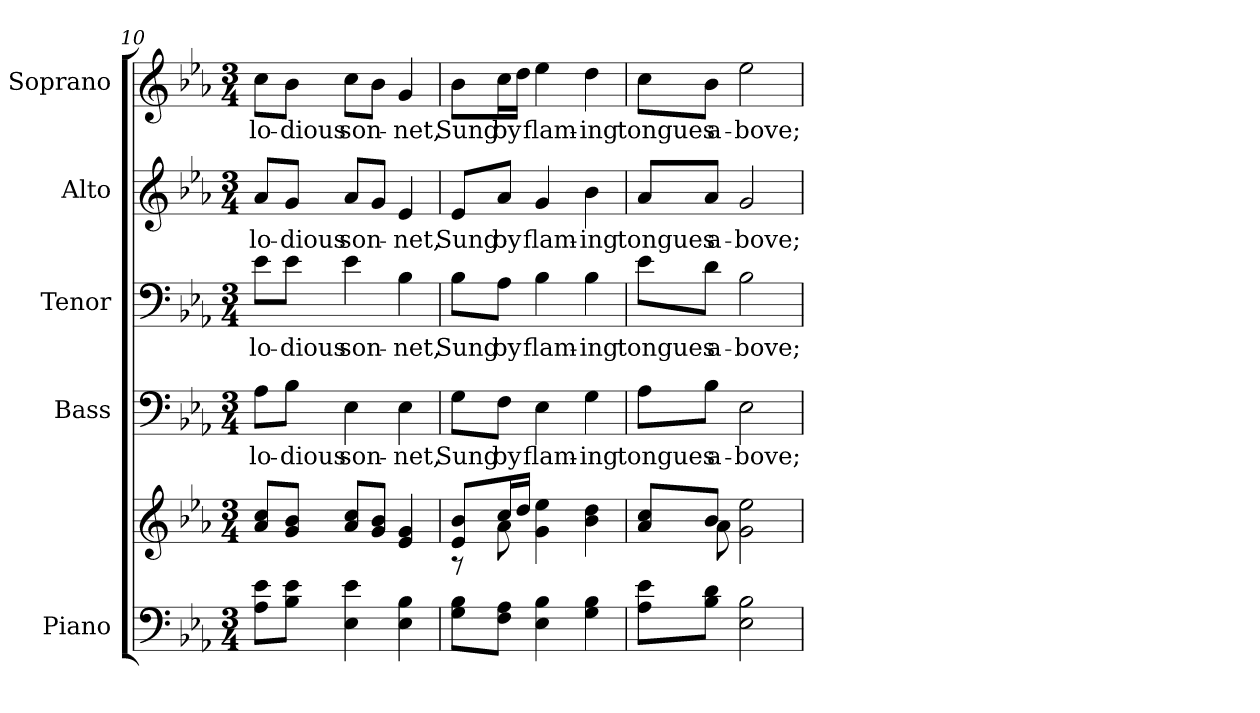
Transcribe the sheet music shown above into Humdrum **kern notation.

**kern	**kern	**kern	**text	**kern	**text	**kern	**text	**kern	**text
*part5	*part5	*part4	*part4	*part3	*part3	*part2	*part2	*part1	*part1
*staff6	*staff5	*staff4	*staff4	*staff3	*staff3	*staff2	*staff2	*staff1	*staff1
*I"Piano	*	*I"Bass	*	*I"Tenor	*	*I"Alto	*	*I"Soprano	*
*I'Pno.	*	*I'B.	*	*I'T.	*	*I'A.	*	*I'S.	*
*clefF4	*clefG2	*clefF4	*	*clefF4	*	*clefG2	*	*clefG2	*
*k[b-e-a-]	*k[b-e-a-]	*k[b-e-a-]	*	*k[b-e-a-]	*	*k[b-e-a-]	*	*k[b-e-a-]	*
*E-:	*E-:	*E-:	*	*E-:	*	*E-:	*	*E-:	*
*M3/4	*M3/4	*M3/4	*	*M3/4	*	*M3/4	*	*M3/4	*
=10	=10	=10	=10	=10	=10	=10	=10	=10	=10
!	!	!	!LO:LY:b:color=#000000	!	!	!	!	!	!
!	!	!	!	!	!LO:LY:b:color=#000000	!	!	!	!
!	!	!	!	!	!	!	!LO:LY:b:color=#000000	!	!
!	!	!	!	!	!	!	!	!	!LO:LY:b:color=#000000
8A-i\ 8e-iL	8a-i/ 8cciL	8A-i\L	-lo-	8e-i\L	-lo-	8a-i/L	-lo-	8cci\L	-lo-
!	!	!	!LO:LY:b:color=#000000	!	!	!	!	!	!
!	!	!	!	!	!LO:LY:b:color=#000000	!	!	!	!
!	!	!	!	!	!	!	!LO:LY:b:color=#000000	!	!
!	!	!	!	!	!	!	!	!	!LO:LY:b:color=#000000
8B-i\ 8e-iJ	8gi/ 8b-iJ	8B-i\J	-dious	8e-i\J	-dious	8gi/J	-dious	8b-i\J	-dious
!	!	!	!LO:LY:b:color=#000000	!	!	!	!	!	!
!	!	!	!	!	!LO:LY:b:color=#000000	!	!	!	!
!	!	!	!	!	!	!	!LO:LY:b:color=#000000	!	!
!	!	!	!	!	!	!	!	!	!LO:LY:b:color=#000000
4E-i\ 4e-i	8a-i/ 8cciL	4E-i\	son-	4e-i\	son-	8a-i/L	son-	8cci\L	son-
.	8gi/ 8b-iJ	.	.	.	.	8gi/J	.	8b-i\J	.
!	!	!	!LO:LY:b:color=#000000	!	!	!	!	!	!
!	!	!	!	!	!LO:LY:b:color=#000000	!	!	!	!
!	!	!	!	!	!	!	!LO:LY:b:color=#000000	!	!
!	!	!	!	!	!	!	!	!	!LO:LY:b:color=#000000
4E-i\ 4B-i	4e-i/ 4gi	4E-i\	-net,	4B-i\	-net,	4e-i/	-net,	4gi/	-net,
!!LO:PB:g=z
=11	=11	=11	=11	=11	=11	=11	=11	=11	=11
*	*^	*	*	*	*	*	*	*	*
!	!	!	!	!LO:LY:b:color=#000000	!	!	!	!	!	!
!	!	!	!	!	!	!LO:LY:b:color=#000000	!	!	!	!
!	!	!	!	!	!	!	!	!LO:LY:b:color=#000000	!	!
!	!	!	!	!	!	!	!	!	!	!LO:LY:b:color=#000000
8Gi\ 8B-iL	8e-i/ 8b-iL	8r	8Gi\L	Sung	8B-i\L	Sung	8e-i/L	Sung	8b-i\L	Sung
!	!	!	!	!LO:LY:b:color=#000000	!	!	!	!	!	!
!	!	!	!	!	!	!LO:LY:b:color=#000000	!	!	!	!
!	!	!	!	!	!	!	!	!LO:LY:b:color=#000000	!	!
!	!	!	!	!	!	!	!	!	!	!LO:LY:b:color=#000000
8Fi\ 8A-iJ	16cci/L	8a-i\	8Fi\J	by	8A-i\J	by	8a-i/J	by	16cci\L	by
.	16ddi/JJ	.	.	.	.	.	.	.	16ddi\JJ	.
!	!	!	!	!LO:LY:b:color=#000000	!	!	!	!	!	!
!	!	!	!	!	!	!LO:LY:b:color=#000000	!	!	!	!
!	!	!	!	!	!	!	!	!LO:LY:b:color=#000000	!	!
!	!	!	!	!	!	!	!	!	!	!LO:LY:b:color=#000000
4E-i\ 4B-i	4gi\ 4ee-i	2ryy	4E-i\	flam-	4B-i\	flam-	4gi/	flam-	4ee-i\	flam-
!	!	!	!	!LO:LY:b:color=#000000	!	!	!	!	!	!
!	!	!	!	!	!	!LO:LY:b:color=#000000	!	!	!	!
!	!	!	!	!	!	!	!	!LO:LY:b:color=#000000	!	!
!	!	!	!	!	!	!	!	!	!	!LO:LY:b:color=#000000
4Gi\ 4B-i	4b-i\ 4ddi	.	4Gi\	-ing	4B-i\	-ing	4b-i\	-ing	4ddi\	-ing
=12	=12	=12	=12	=12	=12	=12	=12	=12	=12	=12
!	!	!	!	!LO:LY:b:color=#000000	!	!	!	!	!	!
!	!	!	!	!	!	!LO:LY:b:color=#000000	!	!	!	!
!	!	!	!	!	!	!	!	!LO:LY:b:color=#000000	!	!
!	!	!	!	!	!	!	!	!	!	!LO:LY:b:color=#000000
8A-i\ 8e-iL	8a-i/ 8cciL	8ryy	8A-i\L	tongues	8e-i\L	tongues	8a-i/L	tongues	8cci\L	tongues
!	!	!	!	!LO:LY:b:color=#000000	!	!	!	!	!	!
!	!	!	!	!	!	!LO:LY:b:color=#000000	!	!	!	!
!	!	!	!	!	!	!	!	!LO:LY:b:color=#000000	!	!
!	!	!	!	!	!	!	!	!	!	!LO:LY:b:color=#000000
8B-i\ 8diJ	8b-i/J	8a-i\	8B-i\J	a-	8di\J	a-	8a-i/J	a-	8b-i\J	a-
!	!	!	!	!LO:LY:b:color=#000000	!	!	!	!	!	!
!	!	!	!	!	!	!LO:LY:b:color=#000000	!	!	!	!
!	!	!	!	!	!	!	!	!LO:LY:b:color=#000000	!	!
!	!	!	!	!	!	!	!	!	!	!LO:LY:b:color=#000000
2E-i\ 2B-i	2gi\ 2ee-i	2ryy	2E-i\	-bove;	2B-i\	-bove;	2gi/	-bove;	2ee-i\	-bove;
*	*v	*v	*	*	*	*	*	*	*	*
=	=	=	=	=	=	=	=	=	=
*-	*-	*-	*-	*-	*-	*-	*-	*-	*-
